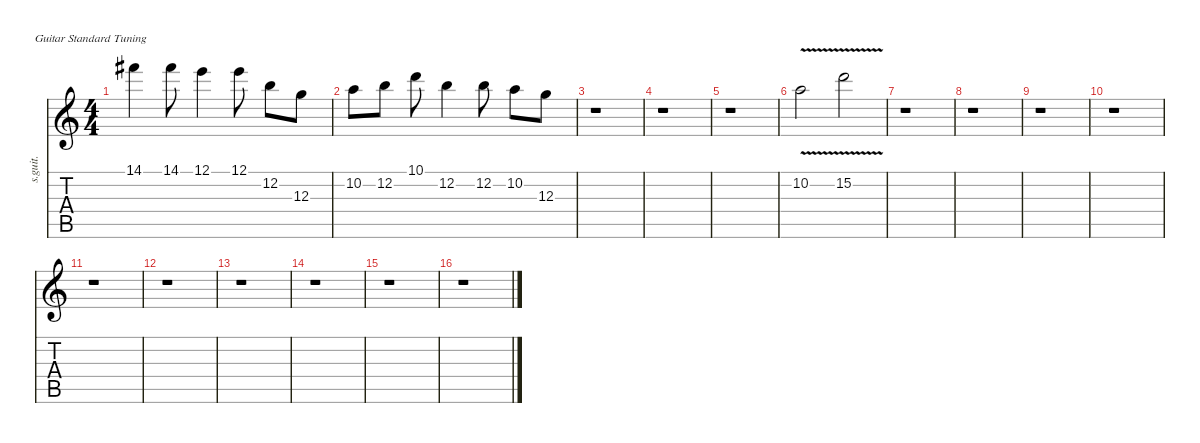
\defaultSystemsLayout 4
\hideDynamics
\bracketExtendMode nobrackets
\track ("" "s.guit.") {instrument overdrivenguitar}
\staff {score tabs}
\tuning (E4 B3 G3 D3 A2 E2)
\ts (4 4)
\tempo (82 hide)
\clef g2
\ks c
14.1{acc #}.4{dy f} 14.1{acc #}.8 12.1.4 12.1.8 12.2.8 12.3.8 |
10.2.8 12.2.8 10.1.8 12.2.4 12.2.8 10.2.8 12.3.8 |
r.1 |
r.1 |
r.1 |
10.2{v}.2 15.2{v}.2 |
r.1 |
r.1 |
r.1 |
r.1 |
r.1 |
r.1 |
r.1 |
r.1 |
r.1 |
r.1
